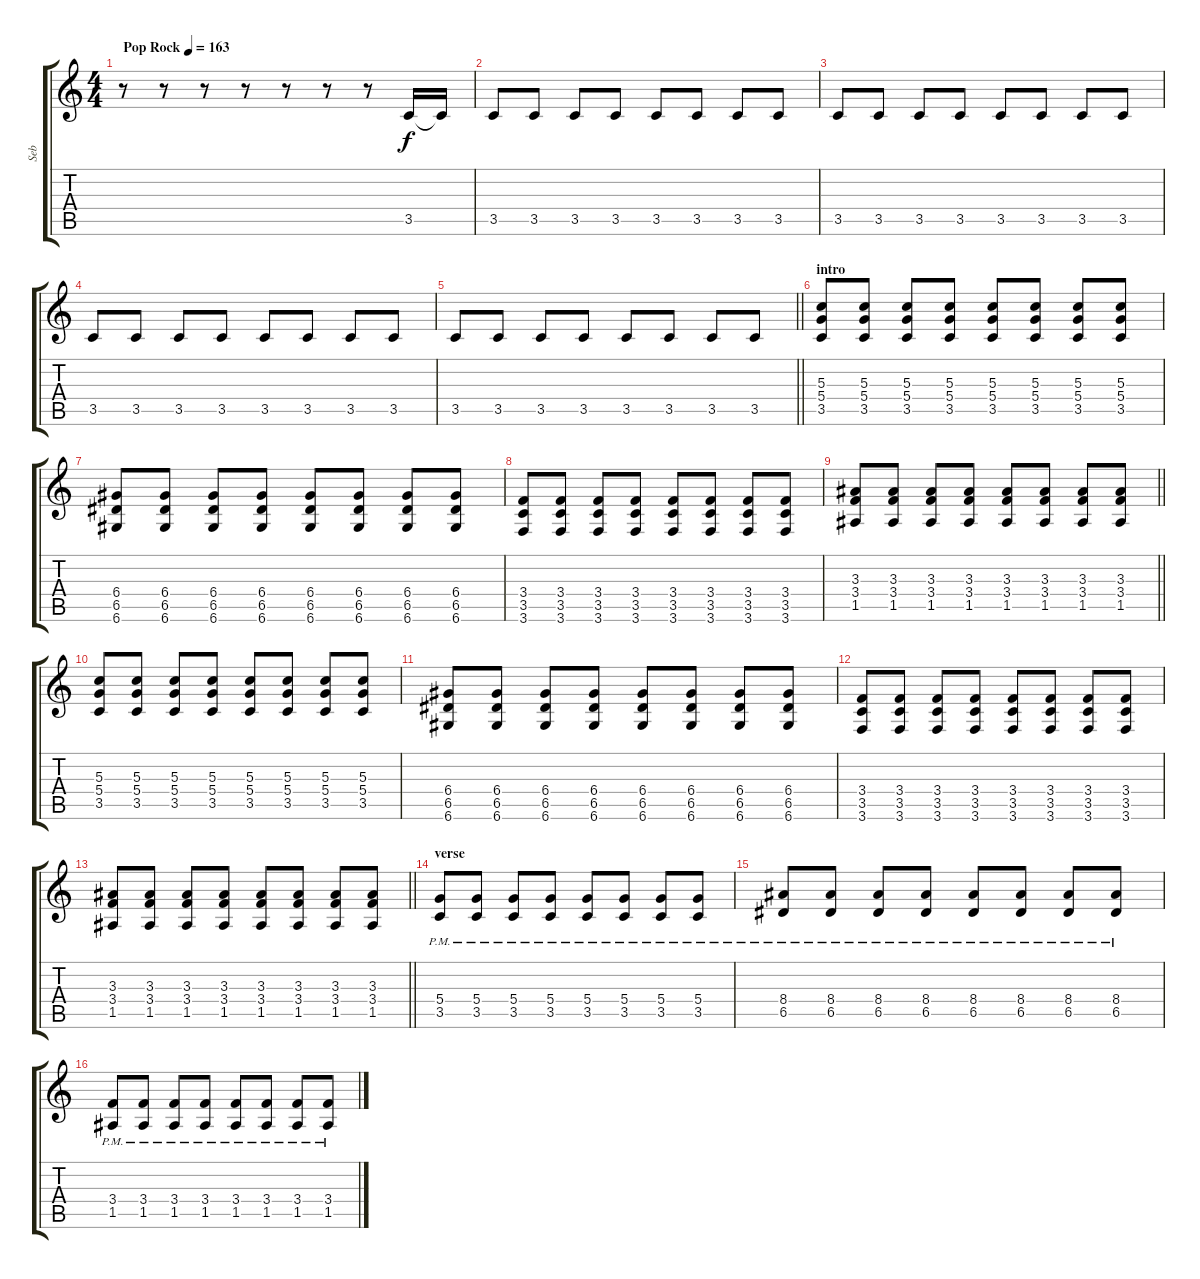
\track ("Seb" "Seb") {instrument distortionguitar bank 255}
\staff {score tabs}
\tuning (E4 B3 G3 D3 A2 D2) {hide}
\ts (4 4)
\tempo (163 "Pop Rock")
\clef g2
\ks c
r.8{dy f instrument shamisen} r.8 r.8 r.8 r.8 r.8 r.8 3.5.16 3.5{t}.16 |
3.5.8 3.5.8 3.5.8 3.5.8 3.5.8 3.5.8 3.5.8 3.5.8 |
3.5.8 3.5.8 3.5.8 3.5.8 3.5.8 3.5.8 3.5.8 3.5.8 |
3.5.8 3.5.8 3.5.8 3.5.8 3.5.8 3.5.8 3.5.8 3.5.8 |
\barLineRight lightlight
3.5.8 3.5.8 3.5.8 3.5.8 3.5.8 3.5.8 3.5.8 3.5.8 |
\section ("" "intro")
(5.3 5.4 3.5).8{instrument distortionguitar} (5.3 5.4 3.5).8 (5.3 5.4 3.5).8 (5.3 5.4 3.5).8 (5.3 5.4 3.5).8 (5.3 5.4 3.5).8 (5.3 5.4 3.5).8 (5.3 5.4 3.5).8 |
(6.4 6.5 6.6).8 (6.4 6.5 6.6).8 (6.4 6.5 6.6).8 (6.4 6.5 6.6).8 (6.4 6.5 6.6).8 (6.4 6.5 6.6).8 (6.4 6.5 6.6).8 (6.4 6.5 6.6).8 |
(3.4 3.5 3.6).8 (3.4 3.5 3.6).8 (3.4 3.5 3.6).8 (3.4 3.5 3.6).8 (3.4 3.5 3.6).8 (3.4 3.5 3.6).8 (3.4 3.5 3.6).8 (3.4 3.5 3.6).8 |
\barLineRight lightlight
(3.3 3.4 1.5).8 (3.3 3.4 1.5).8 (3.3 3.4 1.5).8 (3.3 3.4 1.5).8 (3.3 3.4 1.5).8 (3.3 3.4 1.5).8 (3.3 3.4 1.5).8 (3.3 3.4 1.5).8 |
(5.3 5.4 3.5).8 (5.3 5.4 3.5).8 (5.3 5.4 3.5).8 (5.3 5.4 3.5).8 (5.3 5.4 3.5).8 (5.3 5.4 3.5).8 (5.3 5.4 3.5).8 (5.3 5.4 3.5).8 |
(6.4 6.5 6.6).8 (6.4 6.5 6.6).8 (6.4 6.5 6.6).8 (6.4 6.5 6.6).8 (6.4 6.5 6.6).8 (6.4 6.5 6.6).8 (6.4 6.5 6.6).8 (6.4 6.5 6.6).8 |
(3.4 3.5 3.6).8 (3.4 3.5 3.6).8 (3.4 3.5 3.6).8 (3.4 3.5 3.6).8 (3.4 3.5 3.6).8 (3.4 3.5 3.6).8 (3.4 3.5 3.6).8 (3.4 3.5 3.6).8 |
\barLineRight lightlight
(3.3 3.4 1.5).8 (3.3 3.4 1.5).8 (3.3 3.4 1.5).8 (3.3 3.4 1.5).8 (3.3 3.4 1.5).8 (3.3 3.4 1.5).8 (3.3 3.4 1.5).8 (3.3 3.4 1.5).8 |
\section ("" "verse")
(5.4{pm} 3.5{pm}).8 (5.4{pm} 3.5{pm}).8 (5.4{pm} 3.5{pm}).8 (5.4{pm} 3.5{pm}).8 (5.4{pm} 3.5{pm}).8 (5.4{pm} 3.5{pm}).8 (5.4{pm} 3.5{pm}).8 (5.4{pm} 3.5{pm}).8 |
(8.4{pm} 6.5{pm}).8 (8.4{pm} 6.5{pm}).8 (8.4{pm} 6.5{pm}).8 (8.4{pm} 6.5{pm}).8 (8.4{pm} 6.5{pm}).8 (8.4{pm} 6.5{pm}).8 (8.4{pm} 6.5{pm}).8 (8.4{pm} 6.5{pm}).8 |
(3.4{pm} 1.5{pm}).8 (3.4{pm} 1.5{pm}).8 (3.4{pm} 1.5{pm}).8 (3.4{pm} 1.5{pm}).8 (3.4{pm} 1.5{pm}).8 (3.4{pm} 1.5{pm}).8 (3.4{pm} 1.5{pm}).8 (3.4{pm} 1.5{pm}).8
